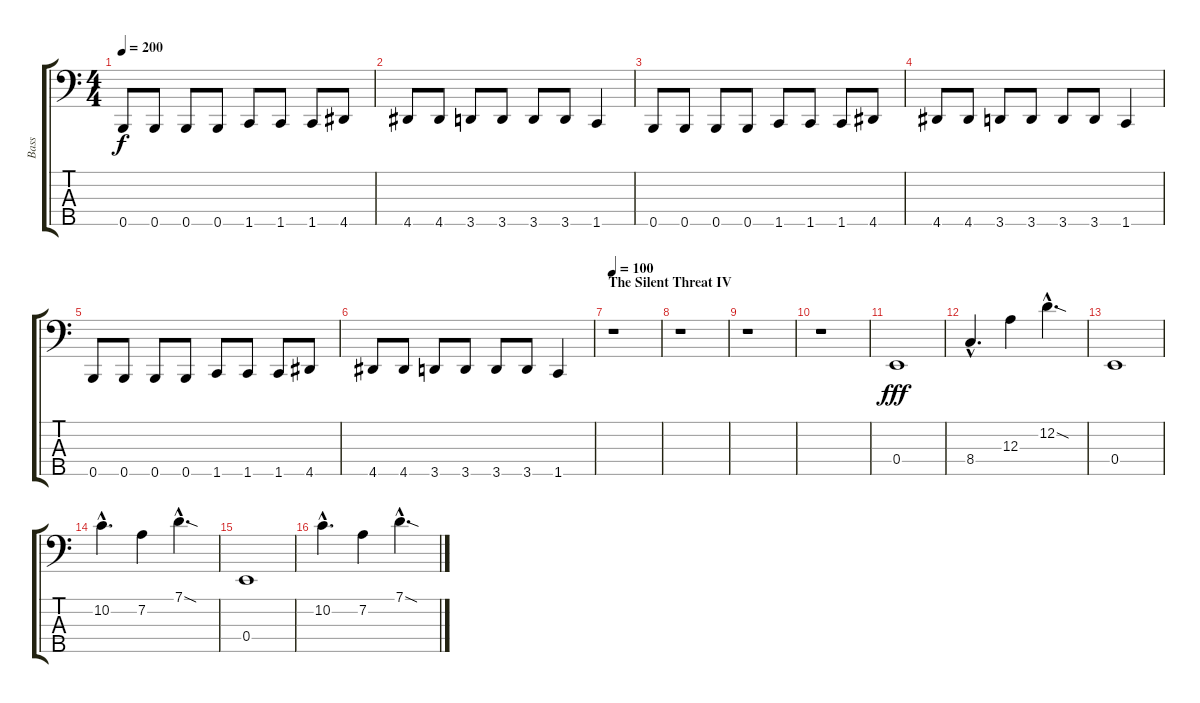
\track ("Bass" "Bass") {instrument electricbasspick}
\staff {score tabs}
\tuning (G2 D2 A1 E1 B0) {hide}
\ts (4 4)
\tempo 200
\clef f4
\ks c
0.5.8{dy f} 0.5.8 0.5.8 0.5.8 1.5.8 1.5.8 1.5.8 4.5.8 |
4.5.8 4.5.8 3.5.8 3.5.8 3.5.8 3.5.8 1.5.4 |
0.5.8 0.5.8 0.5.8 0.5.8 1.5.8 1.5.8 1.5.8 4.5.8 |
4.5.8 4.5.8 3.5.8 3.5.8 3.5.8 3.5.8 1.5.4 |
0.5.8 0.5.8 0.5.8 0.5.8 1.5.8 1.5.8 1.5.8 4.5.8 |
4.5.8 4.5.8 3.5.8 3.5.8 3.5.8 3.5.8 1.5.4 |
\section ("" "The Silent Threat IV")
\tempo 100
r.1 |
r.1 |
r.1 |
r.1 |
0.4.1{dy fff} |
8.4{hac}.4{d} 12.3.4 12.2{sod hac}.4{d} |
0.4.1 |
10.2{hac}.4{d} 7.2.4 7.1{sod hac}.4{d} |
0.4.1 |
10.2{hac}.4{d} 7.2.4 7.1{sod hac}.4{d}
